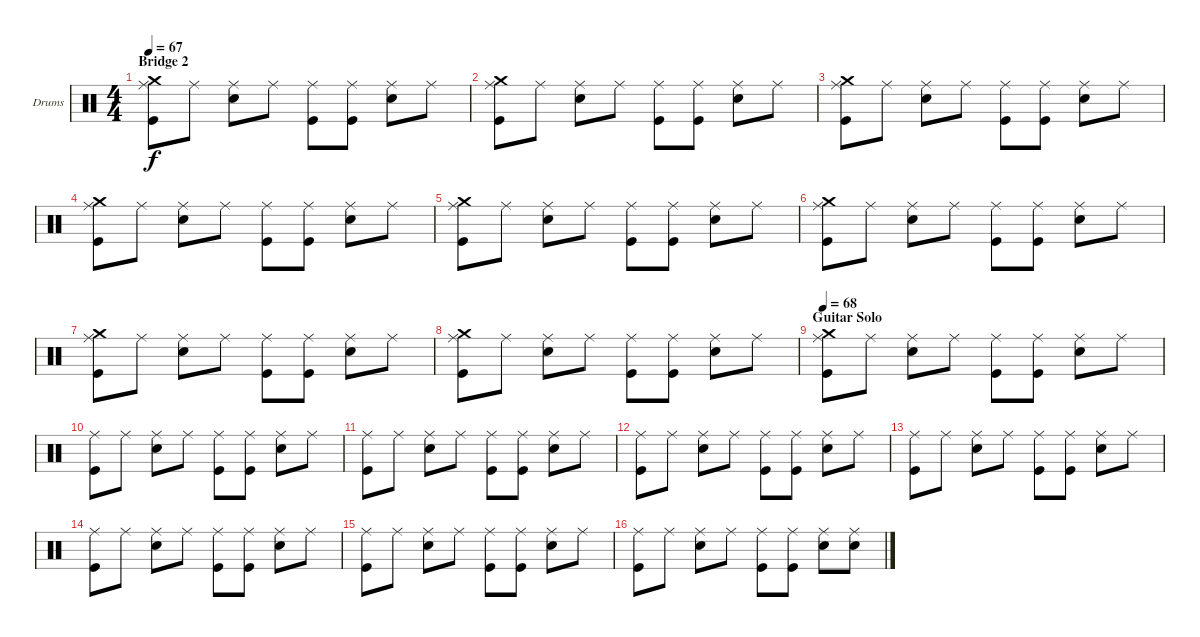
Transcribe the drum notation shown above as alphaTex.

\bracketExtendMode groupsimilarinstruments
\firstSystemTrackNameOrientation horizontal
\otherSystemsTrackNameOrientation horizontal
\track ("Drumkit" "Drums") {instrument percussion}
\staff {score}
\articulation defaults
\ts (4 4)
\section ("" "Bridge 2")
\tempo 67
\clef neutral
\ks c
("Crash medium (hit)" "Ride (middle)" "Kick (hit)").8{dy f} "Ride (middle)".8 ("Ride (middle)" "Snare (hit) 2").8 "Ride (middle)".8 ("Ride (middle)" "Kick (hit)").8 ("Ride (middle)" "Kick (hit)").8 ("Ride (middle)" "Snare (hit) 2").8 "Ride (middle)".8 |
("Crash medium (hit)" "Ride (middle)" "Kick (hit)").8 "Ride (middle)".8 ("Ride (middle)" "Snare (hit) 2").8 "Ride (middle)".8 ("Ride (middle)" "Kick (hit)").8 ("Ride (middle)" "Kick (hit)").8 ("Ride (middle)" "Snare (hit) 2").8 "Ride (middle)".8 |
("Crash medium (hit)" "Ride (middle)" "Kick (hit)").8 "Ride (middle)".8 ("Ride (middle)" "Snare (hit) 2").8 "Ride (middle)".8 ("Ride (middle)" "Kick (hit)").8 ("Ride (middle)" "Kick (hit)").8 ("Ride (middle)" "Snare (hit) 2").8 "Ride (middle)".8 |
("Crash medium (hit)" "Ride (middle)" "Kick (hit)").8 "Ride (middle)".8 ("Ride (middle)" "Snare (hit) 2").8 "Ride (middle)".8 ("Ride (middle)" "Kick (hit)").8 ("Ride (middle)" "Kick (hit)").8 ("Ride (middle)" "Snare (hit) 2").8 "Ride (middle)".8 |
("Crash medium (hit)" "Ride (middle)" "Kick (hit)").8 "Ride (middle)".8 ("Ride (middle)" "Snare (hit) 2").8 "Ride (middle)".8 ("Ride (middle)" "Kick (hit)").8 ("Ride (middle)" "Kick (hit)").8 ("Ride (middle)" "Snare (hit) 2").8 "Ride (middle)".8 |
("Crash medium (hit)" "Ride (middle)" "Kick (hit)").8 "Ride (middle)".8 ("Ride (middle)" "Snare (hit) 2").8 "Ride (middle)".8 ("Ride (middle)" "Kick (hit)").8 ("Ride (middle)" "Kick (hit)").8 ("Ride (middle)" "Snare (hit) 2").8 "Ride (middle)".8 |
("Crash medium (hit)" "Ride (middle)" "Kick (hit)").8 "Ride (middle)".8 ("Ride (middle)" "Snare (hit) 2").8 "Ride (middle)".8 ("Ride (middle)" "Kick (hit)").8 ("Ride (middle)" "Kick (hit)").8 ("Ride (middle)" "Snare (hit) 2").8 "Ride (middle)".8 |
("Crash medium (hit)" "Ride (middle)" "Kick (hit)").8 "Ride (middle)".8 ("Ride (middle)" "Snare (hit) 2").8 "Ride (middle)".8 ("Ride (middle)" "Kick (hit)").8 ("Ride (middle)" "Kick (hit)").8 ("Ride (middle)" "Snare (hit) 2").8 "Ride (middle)".8 |
\section ("" "Guitar Solo")
\tempo 68
("Crash medium (hit)" "Ride (middle)" "Kick (hit)").8 "Ride (middle)".8 ("Ride (middle)" "Snare (hit) 2").8 "Ride (middle)".8 ("Ride (middle)" "Kick (hit)").8 ("Ride (middle)" "Kick (hit)").8 ("Ride (middle)" "Snare (hit) 2").8 "Ride (middle)".8 |
("Ride (middle)" "Kick (hit)").8 "Ride (middle)".8 ("Ride (middle)" "Snare (hit) 2").8 "Ride (middle)".8 ("Ride (middle)" "Kick (hit)").8 ("Ride (middle)" "Kick (hit)").8 ("Ride (middle)" "Snare (hit) 2").8 "Ride (middle)".8 |
("Ride (middle)" "Kick (hit)").8 "Ride (middle)".8 ("Ride (middle)" "Snare (hit) 2").8 "Ride (middle)".8 ("Ride (middle)" "Kick (hit)").8 ("Ride (middle)" "Kick (hit)").8 ("Ride (middle)" "Snare (hit) 2").8 "Ride (middle)".8 |
("Ride (middle)" "Kick (hit)").8 "Ride (middle)".8 ("Ride (middle)" "Snare (hit) 2").8 "Ride (middle)".8 ("Ride (middle)" "Kick (hit)").8 ("Ride (middle)" "Kick (hit)").8 ("Ride (middle)" "Snare (hit) 2").8 "Ride (middle)".8 |
("Ride (middle)" "Kick (hit)").8 "Ride (middle)".8 ("Ride (middle)" "Snare (hit) 2").8 "Ride (middle)".8 ("Ride (middle)" "Kick (hit)").8 ("Ride (middle)" "Kick (hit)").8 ("Ride (middle)" "Snare (hit) 2").8 "Ride (middle)".8 |
("Ride (middle)" "Kick (hit)").8 "Ride (middle)".8 ("Ride (middle)" "Snare (hit) 2").8 "Ride (middle)".8 ("Ride (middle)" "Kick (hit)").8 ("Ride (middle)" "Kick (hit)").8 ("Ride (middle)" "Snare (hit) 2").8 "Ride (middle)".8 |
("Ride (middle)" "Kick (hit)").8 "Ride (middle)".8 ("Ride (middle)" "Snare (hit) 2").8 "Ride (middle)".8 ("Ride (middle)" "Kick (hit)").8 ("Ride (middle)" "Kick (hit)").8 ("Ride (middle)" "Snare (hit) 2").8 "Ride (middle)".8 |
("Ride (middle)" "Kick (hit)").8 "Ride (middle)".8 ("Ride (middle)" "Snare (hit) 2").8 "Ride (middle)".8 ("Ride (middle)" "Kick (hit)").8 ("Ride (middle)" "Kick (hit)").8 ("Ride (middle)" "Snare (hit) 2").8 ("Ride (middle)" "Snare (hit) 2").8
